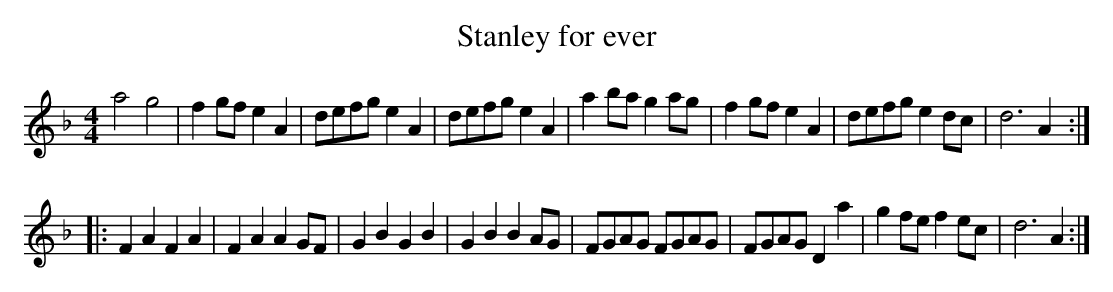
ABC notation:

X:1
T:Stanley for ever
M:4/4
L:1/8
K:F
a4 g4 | f2gf e2A2 | defg e2A2 | defg e2A2 |\
a2ba g2ag | f2gf e2A2 | defg e2dc | d6 A2 :|
|:F2A2 F2A2 | F2A2 A2GF | G2B2 G2B2 | G2B2 B2AG |\
FGAG FGAG | FGAG D2a2 | g2fe f2ec | d6 A2:|
